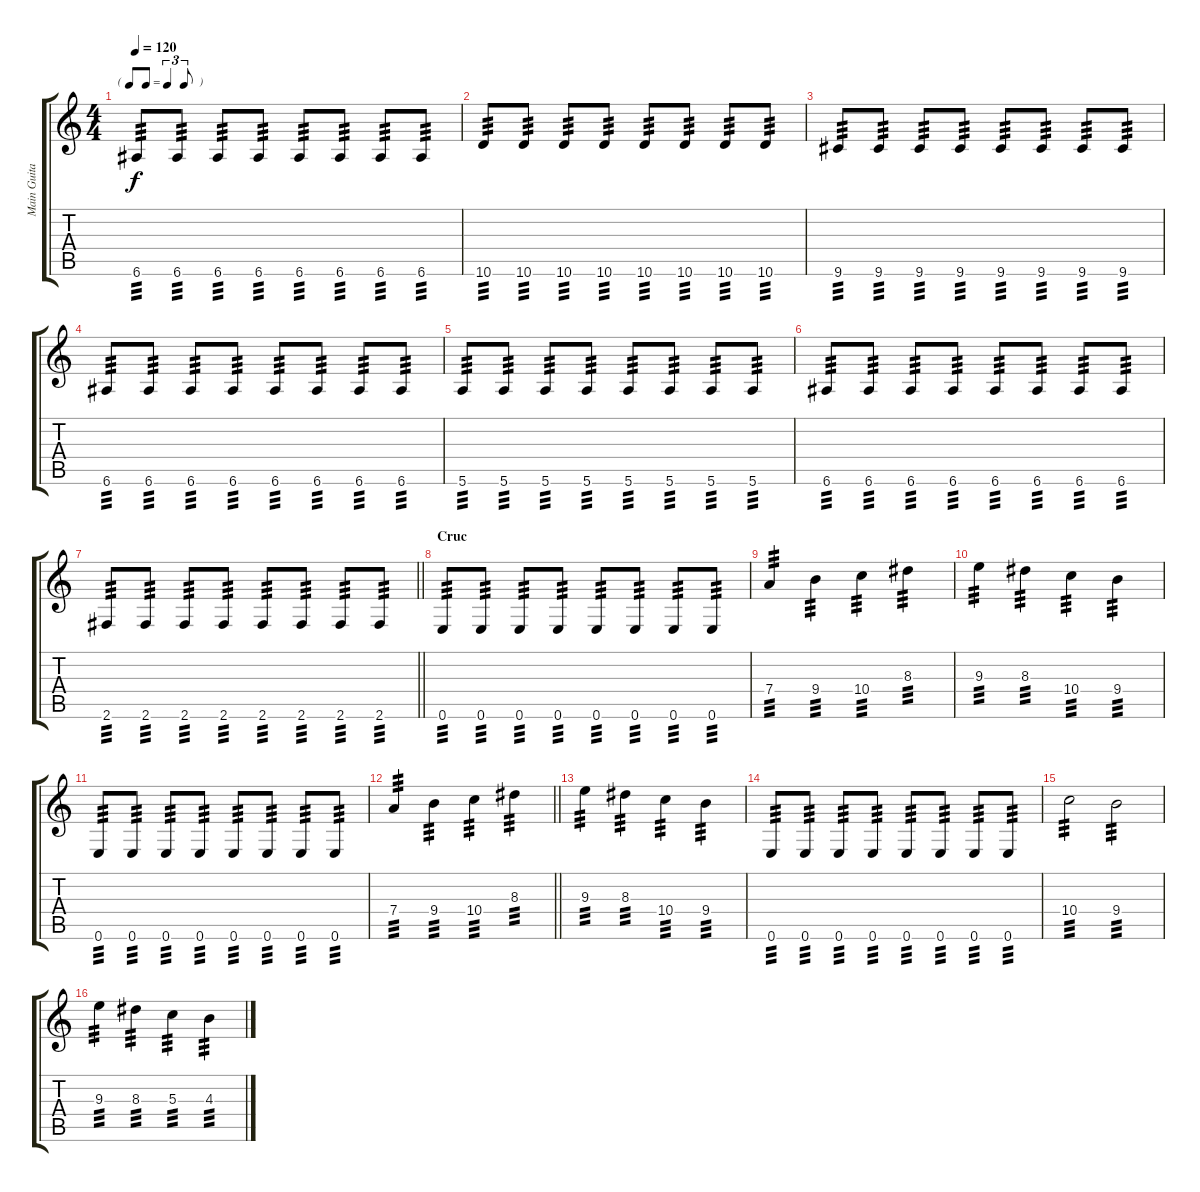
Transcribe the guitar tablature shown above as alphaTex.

\track ("Main Guitar (rhythm)" "Main Guita") {instrument distortionguitar}
\staff {score tabs}
\tuning (E4 B3 G3 D3 A2 E2) {hide}
\ts (4 4)
\tf triplet8th
\tempo 120
\clef g2
\ks c
6.6.8{tp 3 dy f} 6.6.8{tp 3} 6.6.8{tp 3} 6.6.8{tp 3} 6.6.8{tp 3} 6.6.8{tp 3} 6.6.8{tp 3} 6.6.8{tp 3} |
10.6.8{tp 3} 10.6.8{tp 3} 10.6.8{tp 3} 10.6.8{tp 3} 10.6.8{tp 3} 10.6.8{tp 3} 10.6.8{tp 3} 10.6.8{tp 3} |
9.6.8{tp 3} 9.6.8{tp 3} 9.6.8{tp 3} 9.6.8{tp 3} 9.6.8{tp 3} 9.6.8{tp 3} 9.6.8{tp 3} 9.6.8{tp 3} |
6.6.8{tp 3} 6.6.8{tp 3} 6.6.8{tp 3} 6.6.8{tp 3} 6.6.8{tp 3} 6.6.8{tp 3} 6.6.8{tp 3} 6.6.8{tp 3} |
5.6.8{tp 3} 5.6.8{tp 3} 5.6.8{tp 3} 5.6.8{tp 3} 5.6.8{tp 3} 5.6.8{tp 3} 5.6.8{tp 3} 5.6.8{tp 3} |
6.6.8{tp 3} 6.6.8{tp 3} 6.6.8{tp 3} 6.6.8{tp 3} 6.6.8{tp 3} 6.6.8{tp 3} 6.6.8{tp 3} 6.6.8{tp 3} |
\barLineRight lightlight
2.6.8{tp 3} 2.6.8{tp 3} 2.6.8{tp 3} 2.6.8{tp 3} 2.6.8{tp 3} 2.6.8{tp 3} 2.6.8{tp 3} 2.6.8{tp 3} |
\section ("" "Cruc")
0.6.8{tp 3} 0.6.8{tp 3} 0.6.8{tp 3} 0.6.8{tp 3} 0.6.8{tp 3} 0.6.8{tp 3} 0.6.8{tp 3} 0.6.8{tp 3} |
7.4.4{tp 3} 9.4.4{tp 3} 10.4.4{tp 3} 8.3.4{tp 3} |
9.3.4{tp 3} 8.3.4{tp 3} 10.4.4{tp 3} 9.4.4{tp 3} |
0.6.8{tp 3} 0.6.8{tp 3} 0.6.8{tp 3} 0.6.8{tp 3} 0.6.8{tp 3} 0.6.8{tp 3} 0.6.8{tp 3} 0.6.8{tp 3} |
\barLineRight lightlight
7.4.4{tp 3} 9.4.4{tp 3} 10.4.4{tp 3} 8.3.4{tp 3} |
\section ("" "")
9.3.4{tp 3} 8.3.4{tp 3} 10.4.4{tp 3} 9.4.4{tp 3} |
0.6.8{tp 3} 0.6.8{tp 3} 0.6.8{tp 3} 0.6.8{tp 3} 0.6.8{tp 3} 0.6.8{tp 3} 0.6.8{tp 3} 0.6.8{tp 3} |
10.4.2{tp 3} 9.4.2{tp 3} |
9.3.4{tp 3} 8.3.4{tp 3} 5.3.4{tp 3} 4.3.4{tp 3}
